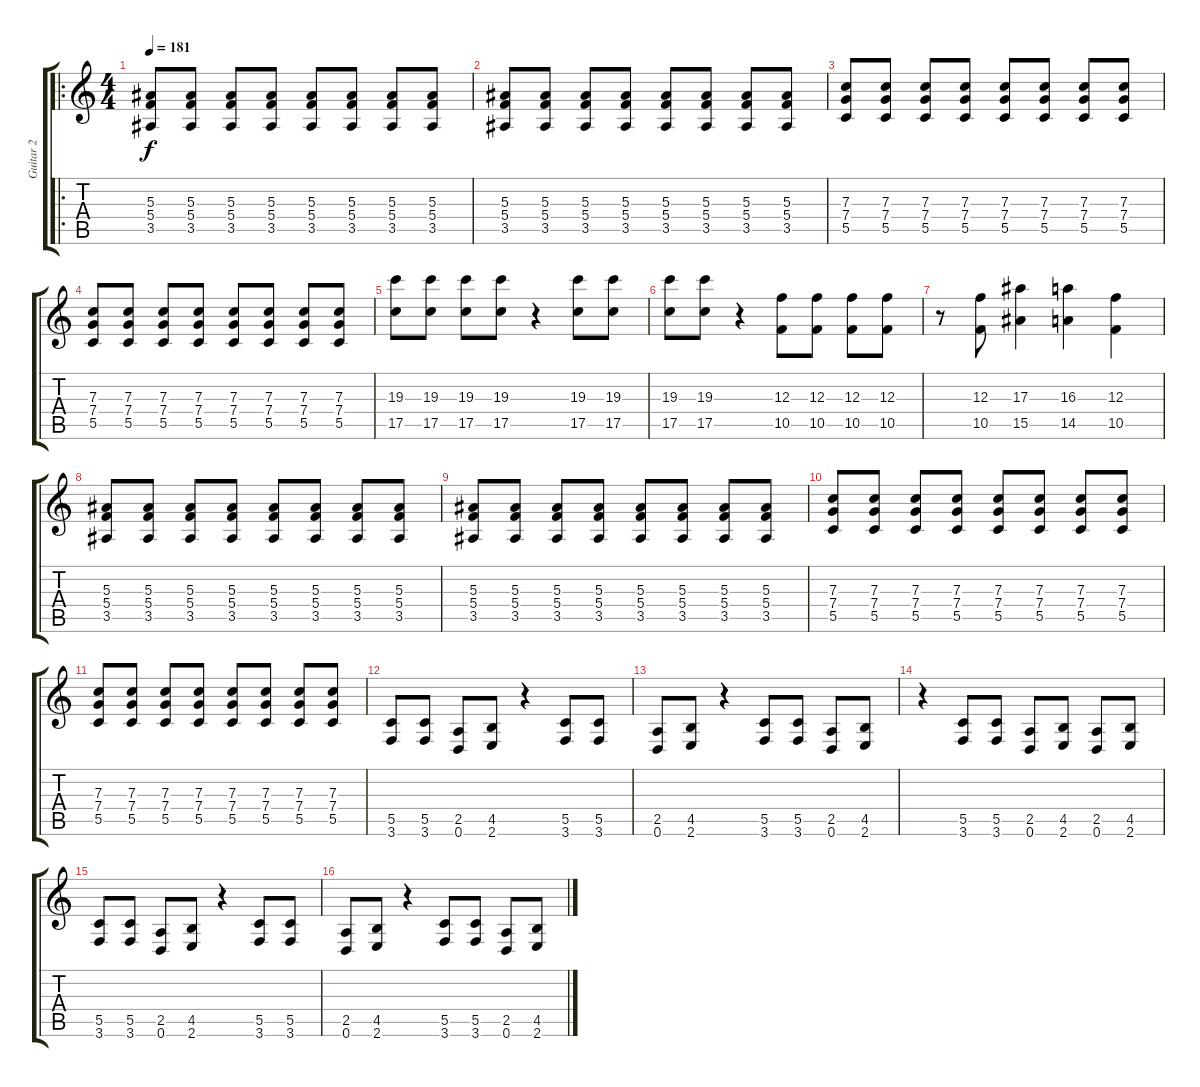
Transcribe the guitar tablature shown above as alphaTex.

\track ("Guitar 2" "Guitar 2") {instrument overdrivenguitar}
\staff {score tabs}
\tuning (D4 A3 F3 C3 G2 D2) {hide}
\ro
\ts (4 4)
\tempo 181
\clef g2
\ks c
(5.3 5.4 3.5).8{dy f instrument overdrivenguitar} (5.3 5.4 3.5).8 (5.3 5.4 3.5).8 (5.3 5.4 3.5).8 (5.3 5.4 3.5).8 (5.3 5.4 3.5).8 (5.3 5.4 3.5).8 (5.3 5.4 3.5).8 |
(5.3 5.4 3.5).8 (5.3 5.4 3.5).8 (5.3 5.4 3.5).8 (5.3 5.4 3.5).8 (5.3 5.4 3.5).8 (5.3 5.4 3.5).8 (5.3 5.4 3.5).8 (5.3 5.4 3.5).8 |
(7.3 7.4 5.5).8 (7.3 7.4 5.5).8 (7.3 7.4 5.5).8 (7.3 7.4 5.5).8 (7.3 7.4 5.5).8 (7.3 7.4 5.5).8 (7.3 7.4 5.5).8 (7.3 7.4 5.5).8 |
(7.3 7.4 5.5).8 (7.3 7.4 5.5).8 (7.3 7.4 5.5).8 (7.3 7.4 5.5).8 (7.3 7.4 5.5).8 (7.3 7.4 5.5).8 (7.3 7.4 5.5).8 (7.3 7.4 5.5).8 |
(19.3 17.5).8 (19.3 17.5).8 (19.3 17.5).8 (19.3 17.5).8 r.4 (19.3 17.5).8 (19.3 17.5).8 |
(19.3 17.5).8 (19.3 17.5).8 r.4 (12.3 10.5).8 (12.3 10.5).8 (12.3 10.5).8 (12.3 10.5).8 |
r.8 (12.3 10.5).8 (17.3 15.5).4 (16.3 14.5).4 (12.3 10.5).4 |
(5.3 5.4 3.5).8 (5.3 5.4 3.5).8 (5.3 5.4 3.5).8 (5.3 5.4 3.5).8 (5.3 5.4 3.5).8 (5.3 5.4 3.5).8 (5.3 5.4 3.5).8 (5.3 5.4 3.5).8 |
(5.3 5.4 3.5).8 (5.3 5.4 3.5).8 (5.3 5.4 3.5).8 (5.3 5.4 3.5).8 (5.3 5.4 3.5).8 (5.3 5.4 3.5).8 (5.3 5.4 3.5).8 (5.3 5.4 3.5).8 |
(7.3 7.4 5.5).8 (7.3 7.4 5.5).8 (7.3 7.4 5.5).8 (7.3 7.4 5.5).8 (7.3 7.4 5.5).8 (7.3 7.4 5.5).8 (7.3 7.4 5.5).8 (7.3 7.4 5.5).8 |
(7.3 7.4 5.5).8 (7.3 7.4 5.5).8 (7.3 7.4 5.5).8 (7.3 7.4 5.5).8 (7.3 7.4 5.5).8 (7.3 7.4 5.5).8 (7.3 7.4 5.5).8 (7.3 7.4 5.5).8 |
(5.5 3.6).8 (5.5 3.6).8 (2.5 0.6).8 (4.5 2.6).8 r.4 (5.5 3.6).8 (5.5 3.6).8 |
(2.5 0.6).8 (4.5 2.6).8 r.4 (5.5 3.6).8 (5.5 3.6).8 (2.5 0.6).8 (4.5 2.6).8 |
r.4 (5.5 3.6).8 (5.5 3.6).8 (2.5 0.6).8 (4.5 2.6).8 (2.5 0.6).8 (4.5 2.6).8 |
(5.5 3.6).8 (5.5 3.6).8 (2.5 0.6).8 (4.5 2.6).8 r.4 (5.5 3.6).8 (5.5 3.6).8 |
(2.5 0.6).8 (4.5 2.6).8 r.4 (5.5 3.6).8 (5.5 3.6).8 (2.5 0.6).8 (4.5 2.6).8
